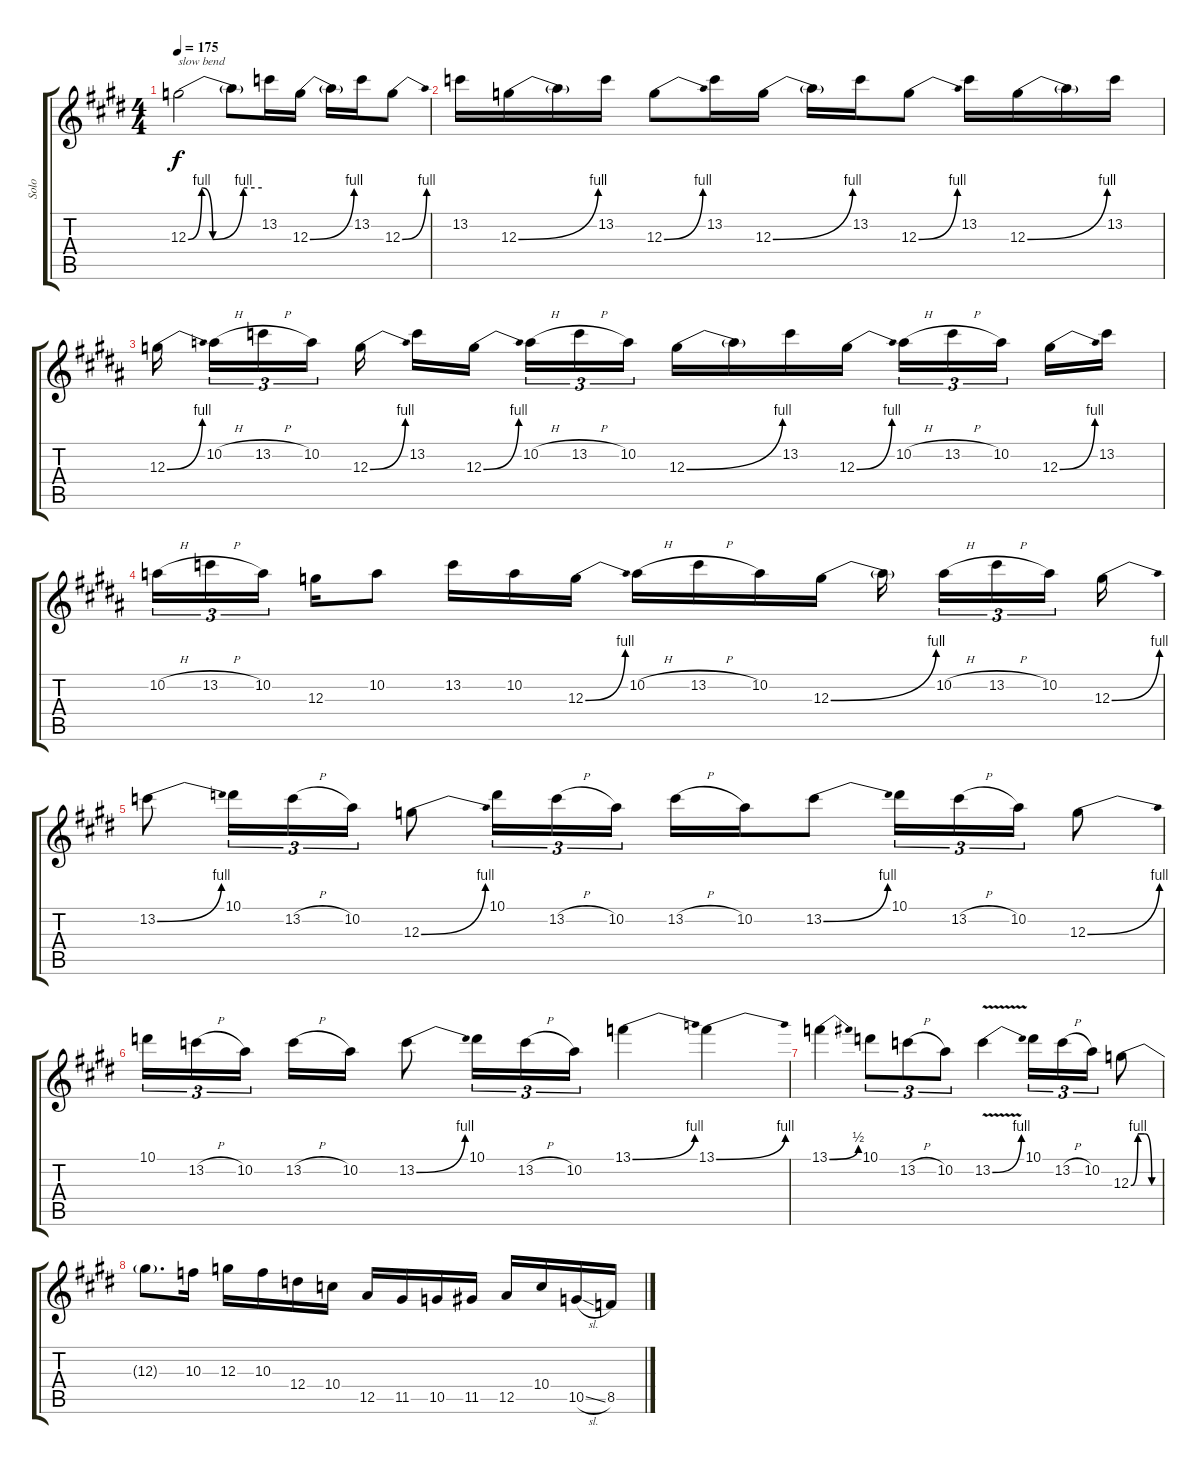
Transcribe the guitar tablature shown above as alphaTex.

\track ("Solo" "Solo") {instrument distortionguitar}
\staff {score tabs}
\tuning (E4 B3 G3 D3 A2 E2) {hide}
\ts (4 4)
\tempo 175
\clef g2
\ks e
12.3{be (custom 0 0 11 4 20 0 45 4 60 4)}.2{txt "slow bend" dy f} 12.3{t}.8 13.2.16 12.3{be (bend 0 0 60 4)}.16 12.3{t}.16 13.2.16 12.3{be (bend 0 0 60 4)}.8 |
13.2.16 12.3{be (bend 0 0 60 4)}.16 12.3{t}.16 13.2.16 12.3{be (bend 0 0 60 4)}.8 13.2.16 12.3{be (bend 0 0 60 4)}.16 12.3{t}.16 13.2.16 12.3{be (bend 0 0 60 4)}.8 13.2.16 12.3{be (bend 0 0 60 4)}.16 12.3{t}.16 13.2.16 |
\ks b
12.3{be (bend 0 0 60 4)}.16{beam splitsecondary} 10.2{h}.16{tu (3 2)} 13.2{h}.16{tu (3 2)} 10.2.16{tu (3 2) beam splitsecondary} 12.3{be (bend 0 0 60 4)}.16 13.2.16 12.3{be (bend 0 0 60 4)}.16{beam splitsecondary} 10.2{h}.16{tu (3 2)} 13.2{h}.16{tu (3 2)} 10.2.16{tu (3 2)} 12.3{be (bend 0 0 60 4)}.16 12.3{t}.16 13.2.16 12.3{be (bend 0 0 60 4)}.16 10.2{h}.16{tu (3 2)} 13.2{h}.16{tu (3 2)} 10.2.16{tu (3 2) beam splitsecondary} 12.3{be (bend 0 0 60 4)}.16 13.2.16 |
10.2{h}.16{tu (3 2)} 13.2{h}.16{tu (3 2)} 10.2.16{tu (3 2) beam splitsecondary} 12.3.16 10.2.8 13.2.16 10.2.16 12.3{be (bend 0 0 60 4)}.16 10.2{h}.16 13.2{h}.16 10.2.16 12.3{be (bend 0 0 60 4)}.16 12.3{t}.16{beam splitsecondary} 10.2{h}.16{tu (3 2)} 13.2{h}.16{tu (3 2)} 10.2.16{tu (3 2) beam splitsecondary} 12.3{be (bend 0 0 60 4)}.16 |
\ks e
13.2{be (bend 0 0 60 4)}.8 10.1.16{tu (3 2)} 13.2{h}.16{tu (3 2)} 10.2.16{tu (3 2)} 12.3{be (bend 0 0 60 4)}.8 10.1.16{tu (3 2)} 13.2{h}.16{tu (3 2)} 10.2.16{tu (3 2)} 13.2{h}.16 10.2.16 13.2{be (bend 0 0 60 4)}.8 10.1.16{tu (3 2)} 13.2{h}.16{tu (3 2)} 10.2.16{tu (3 2)} 12.3{be (bend 0 0 60 4)}.8 |
10.1.16{tu (3 2)} 13.2{h}.16{tu (3 2)} 10.2.16{tu (3 2) beam splitsecondary} 13.2{h}.16 10.2.16 13.2{be (bend 0 0 60 4)}.8 10.1.16{tu (3 2)} 13.2{h}.16{tu (3 2)} 10.2.16{tu (3 2)} 13.1{be (bend 0 0 60 4)}.4 13.1{be (bend 0 0 60 4)}.4 |
13.1{be (bend 0 0 60 2)}.4 10.1.8{tu (3 2)} 13.2{h}.8{tu (3 2)} 10.2.8{tu (3 2)} 13.2{be (bend 0 0 60 4) v}.4 10.1.16{tu (3 2)} 13.2{h}.16{tu (3 2)} 10.2.16{tu (3 2)} 12.3{be (custom 0 0 15 4 30 4 45 0 60 0)}.8 |
12.3{t}.8{d} 10.3.16 12.3.16 10.3.16 12.4.16 10.4.16 12.5.16 11.5.16 10.5.16 11.5.16 12.5.16 10.4.16 10.5{sl}.16 8.5.16
